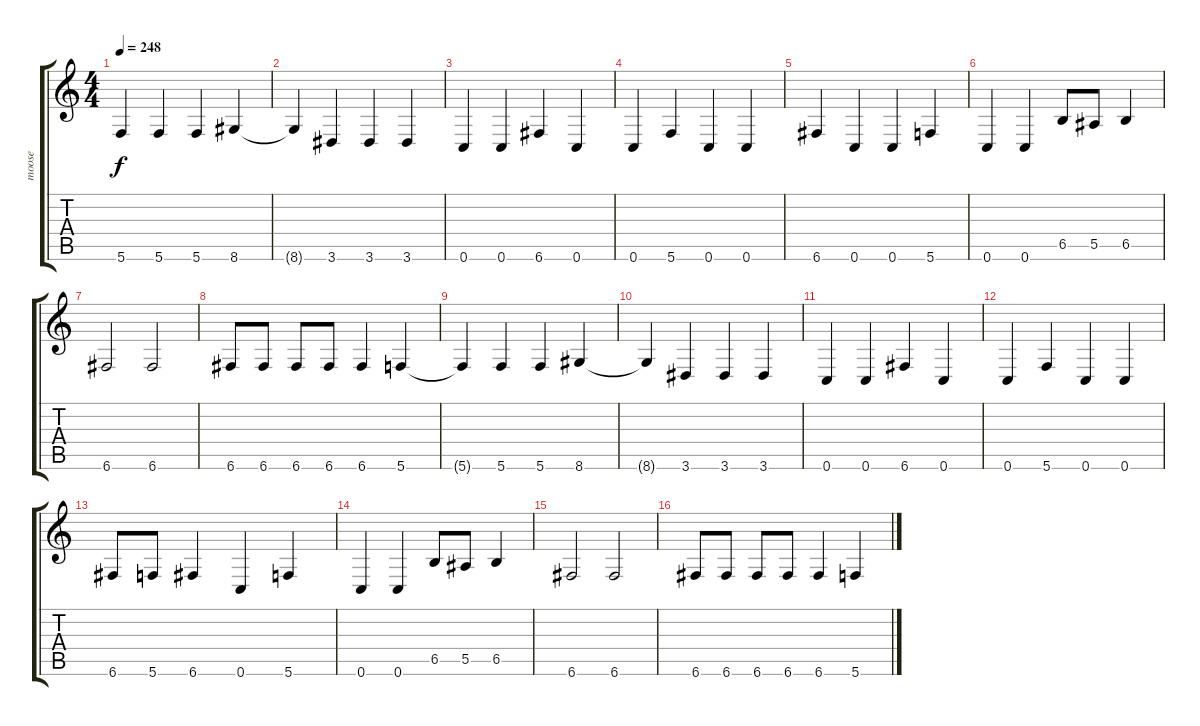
\track ("moose" "moose") {instrument slapbass2}
\staff {score tabs}
\tuning (C4 G3 Eb3 Bb2 F2 C2) {hide}
\ts (4 4)
\tempo 248
\clef g2
\ks c
5.6{t}.4{dy f} 5.6.4 5.6.4 8.6.4 |
8.6{t}.4 3.6.4 3.6.4 3.6.4 |
0.6.4 0.6.4 6.6.4 0.6.4 |
0.6.4 5.6.4 0.6.4 0.6.4 |
6.6.4 0.6.4 0.6.4 5.6.4 |
0.6.4 0.6.4 6.5.8 5.5.8 6.5.4 |
6.6.2 6.6.2 |
6.6.8 6.6.8 6.6.8 6.6.8 6.6.4 5.6.4 |
5.6{t}.4 5.6.4 5.6.4 8.6.4 |
8.6{t}.4 3.6.4 3.6.4 3.6.4 |
0.6.4 0.6.4 6.6.4 0.6.4 |
0.6.4 5.6.4 0.6.4 0.6.4 |
6.6.8 5.6.8 6.6.4 0.6.4 5.6.4 |
0.6.4 0.6.4 6.5.8 5.5.8 6.5.4 |
6.6.2 6.6.2 |
6.6.8 6.6.8 6.6.8 6.6.8 6.6.4 5.6.4
